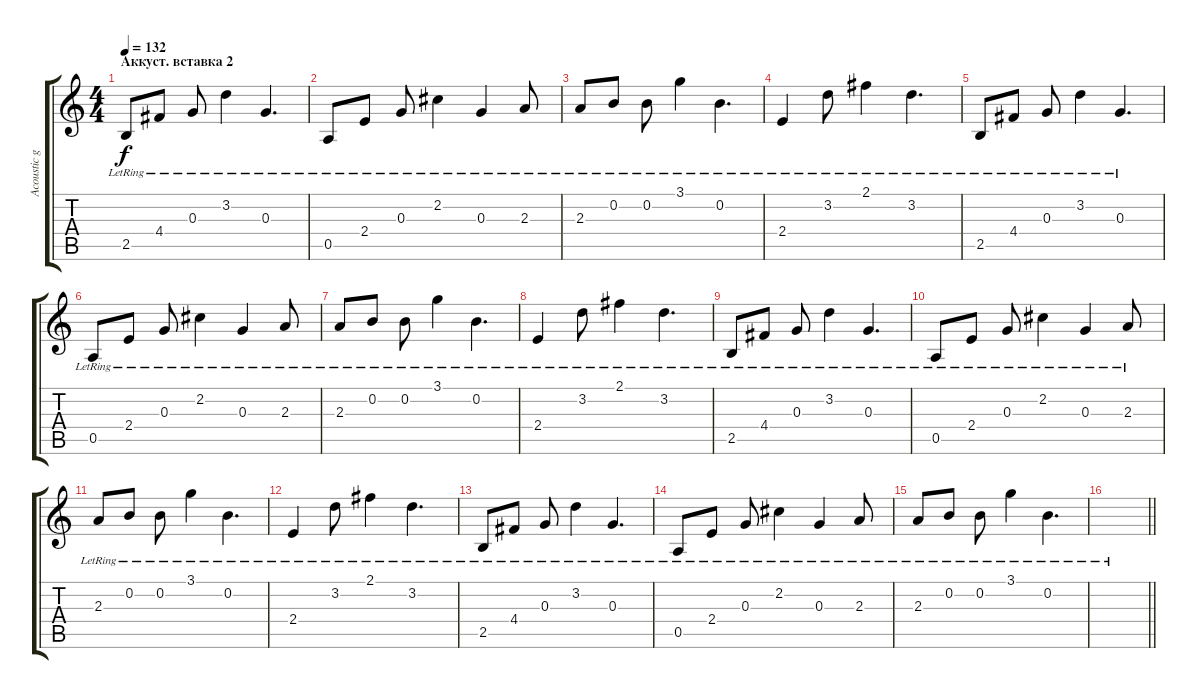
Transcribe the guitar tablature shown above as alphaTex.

\track ("Acoustic guitar" "Acoustic g") {instrument acousticguitarsteel}
\staff {score tabs}
\tuning (E4 B3 G3 D3 A2 E2) {hide}
\ts (4 4)
\section ("" "Аккуст. вставка 2")
\tempo 132
\clef g2
\ks c
2.5{lr}.8{dy f} 4.4{lr}.8 0.3{lr}.8 3.2{lr}.4 0.3{lr}.4{d} |
0.5{lr}.8 2.4{lr}.8 0.3{lr}.8 2.2{lr}.4 0.3{lr}.4 2.3{lr}.8 |
2.3{lr}.8 0.2{lr}.8 0.2{lr}.8 3.1{lr}.4 0.2{lr}.4{d} |
2.4{lr}.4 3.2{lr}.8 2.1{lr}.4 3.2{lr}.4{d} |
2.5{lr}.8 4.4{lr}.8 0.3{lr}.8 3.2{lr}.4 0.3{lr}.4{d} |
0.5{lr}.8 2.4{lr}.8 0.3{lr}.8 2.2{lr}.4 0.3{lr}.4 2.3{lr}.8 |
2.3{lr}.8 0.2{lr}.8 0.2{lr}.8 3.1{lr}.4 0.2{lr}.4{d} |
2.4{lr}.4 3.2{lr}.8 2.1{lr}.4 3.2{lr}.4{d} |
2.5{lr}.8 4.4{lr}.8 0.3{lr}.8 3.2{lr}.4 0.3{lr}.4{d} |
0.5{lr}.8 2.4{lr}.8 0.3{lr}.8 2.2{lr}.4 0.3{lr}.4 2.3{lr}.8 |
2.3{lr}.8 0.2{lr}.8 0.2{lr}.8 3.1{lr}.4 0.2{lr}.4{d} |
2.4{lr}.4 3.2{lr}.8 2.1{lr}.4 3.2{lr}.4{d} |
2.5{lr}.8 4.4{lr}.8 0.3{lr}.8 3.2{lr}.4 0.3{lr}.4{d} |
0.5{lr}.8 2.4{lr}.8 0.3{lr}.8 2.2{lr}.4 0.3{lr}.4 2.3{lr}.8 |
2.3{lr}.8 0.2{lr}.8 0.2{lr}.8 3.1{lr}.4 0.2{lr}.4{d} |
\barLineRight lightlight
